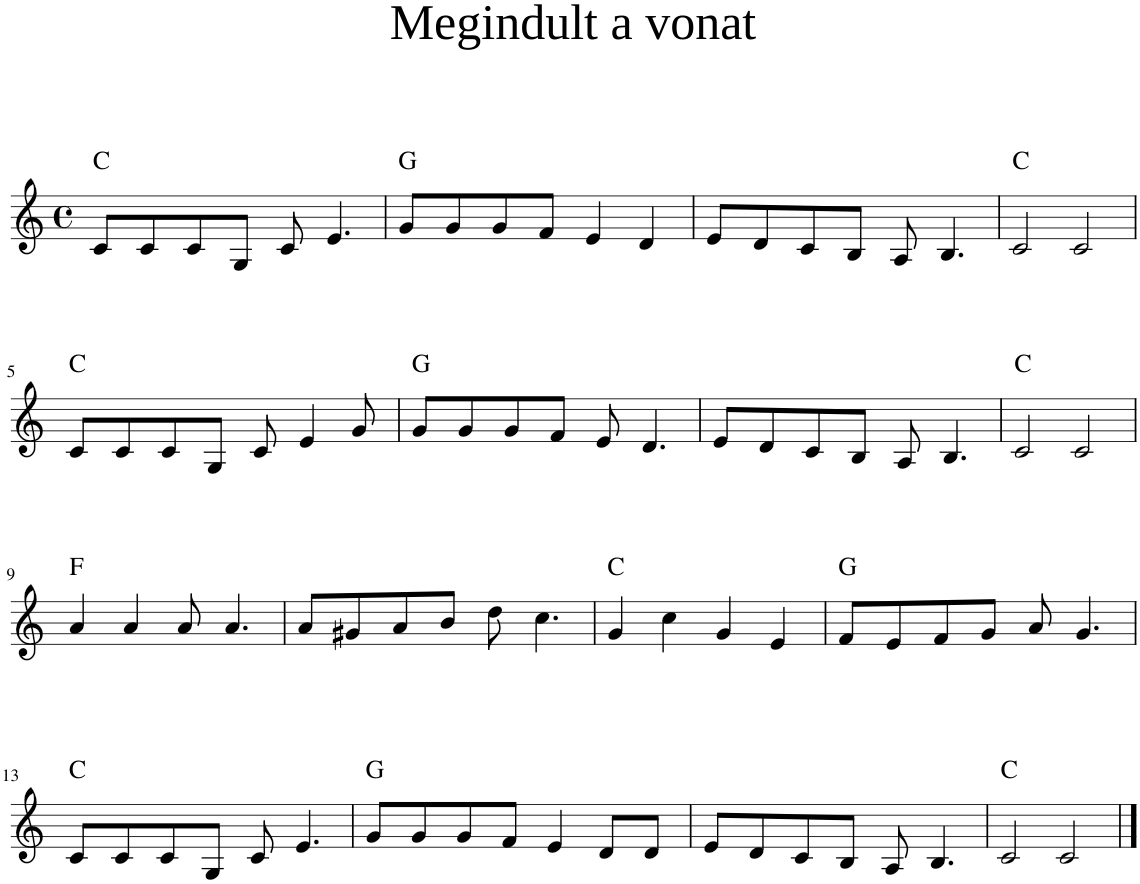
**kern	**harte
*part1	*part1
*staff1	*
*I"Piano	*
*I'Pno	*
*clefG2	*
*k[]	*
*M4/4	*
*met(c)	*
=1	=1
8c/L	C:maj
8c/	.
8c/	.
8G/J	.
8c/	.
4.e/	.
=2	=2
8g/L	G:maj
8g/	.
8g/	.
8f/J	.
4e/	.
4d/	.
=3	=3
8e/L	.
8d/	.
8c/	.
8B/J	.
8A/	.
4.B/	.
=4	=4
2c/	C:maj
2c/	.
!!LO:LB:g=z
=5	=5
8c/L	C:maj
8c/	.
8c/	.
8G/J	.
8c/	.
4e/	.
8g/	.
=6	=6
8g/L	G:maj
8g/	.
8g/	.
8f/J	.
8e/	.
4.d/	.
=7	=7
8e/L	.
8d/	.
8c/	.
8B/J	.
8A/	.
4.B/	.
=8	=8
2c/	C:maj
2c/	.
!!LO:LB:g=z
=9	=9
4a/	F:maj
4a/	.
8a/	.
4.a/	.
=10	=10
8a/L	.
8g#X/	.
8a/	.
8b/J	.
8dd\	.
4.cc\	.
=11	=11
4g/	C:maj
4cc\	.
4g/	.
4e/	.
=12	=12
8f/L	G:maj
8e/	.
8f/	.
8g/J	.
8a/	.
4.g/	.
!!LO:LB:g=z
=13	=13
8c/L	C:maj
8c/	.
8c/	.
8G/J	.
8c/	.
4.e/	.
=14	=14
8g/L	G:maj
8g/	.
8g/	.
8f/J	.
4e/	.
8d/L	.
8d/J	.
=15	=15
8e/L	.
8d/	.
8c/	.
8B/J	.
8A/	.
4.B/	.
=16	=16
2c/	C:maj
2c/	.
==	==
*-	*-
